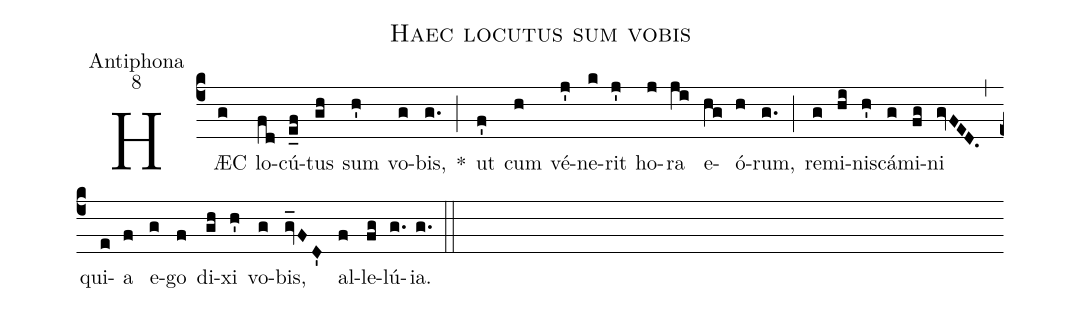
name:Haec locutus sum vobis;
office-part:Antiphona;
mode:8;
%%
(c4) HÆC(g) lo(fd)cú(e_f)tus(gh) sum(h') vo(g)bis,(g.) *(;) ut(f') cum(h) vé(j')ne(k)rit(j') ho(j)ra(ji) e(hg)ó(h)rum,(g.) (;) re(g)mi(hi)ni(h')scá(g)mi(fg)ni(gvFED.) (,) qui(e)a(f) e(g)go(f) di(gh)xi(h') vo(g)bis,(gv_FD') al(f)le(fg)lú(g.)ia.(g.) (::)
